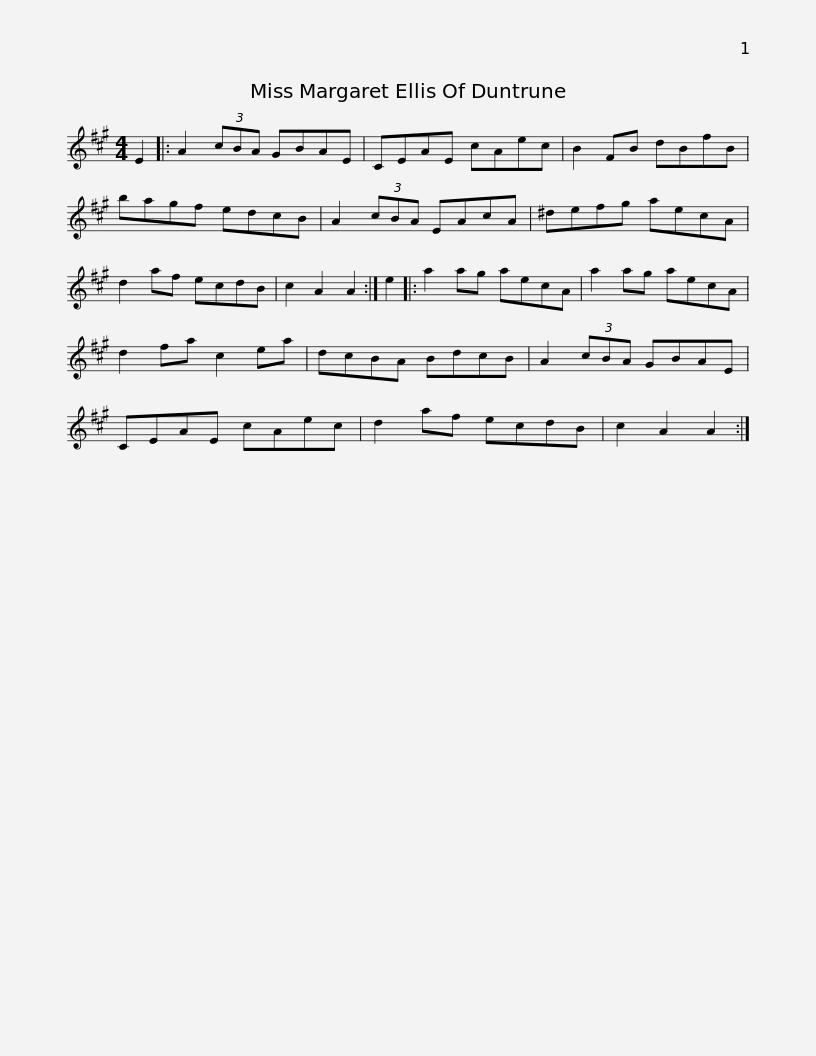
X:1
L:1/8
M:4/4
I:linebreak $
K:A
V:1 treble
V:1
 E2 |: A2 (3cBA GBAE | CEAE cAec | B2 FB dBfB | bagf edcB | %5
 A2 (3cBA EAcA |$ ^defg aecA | d2 af ecdB | c2 A2 A2 :| e2 |: %10
 a2 ag aecA | a2 ag aecA | d2 fa c2 ea |$ dcBA BdcB | A2 (3cBA GBAE | %15
 CEAE cAec | d2 af ecdB | c2 A2 A2 :| %18
